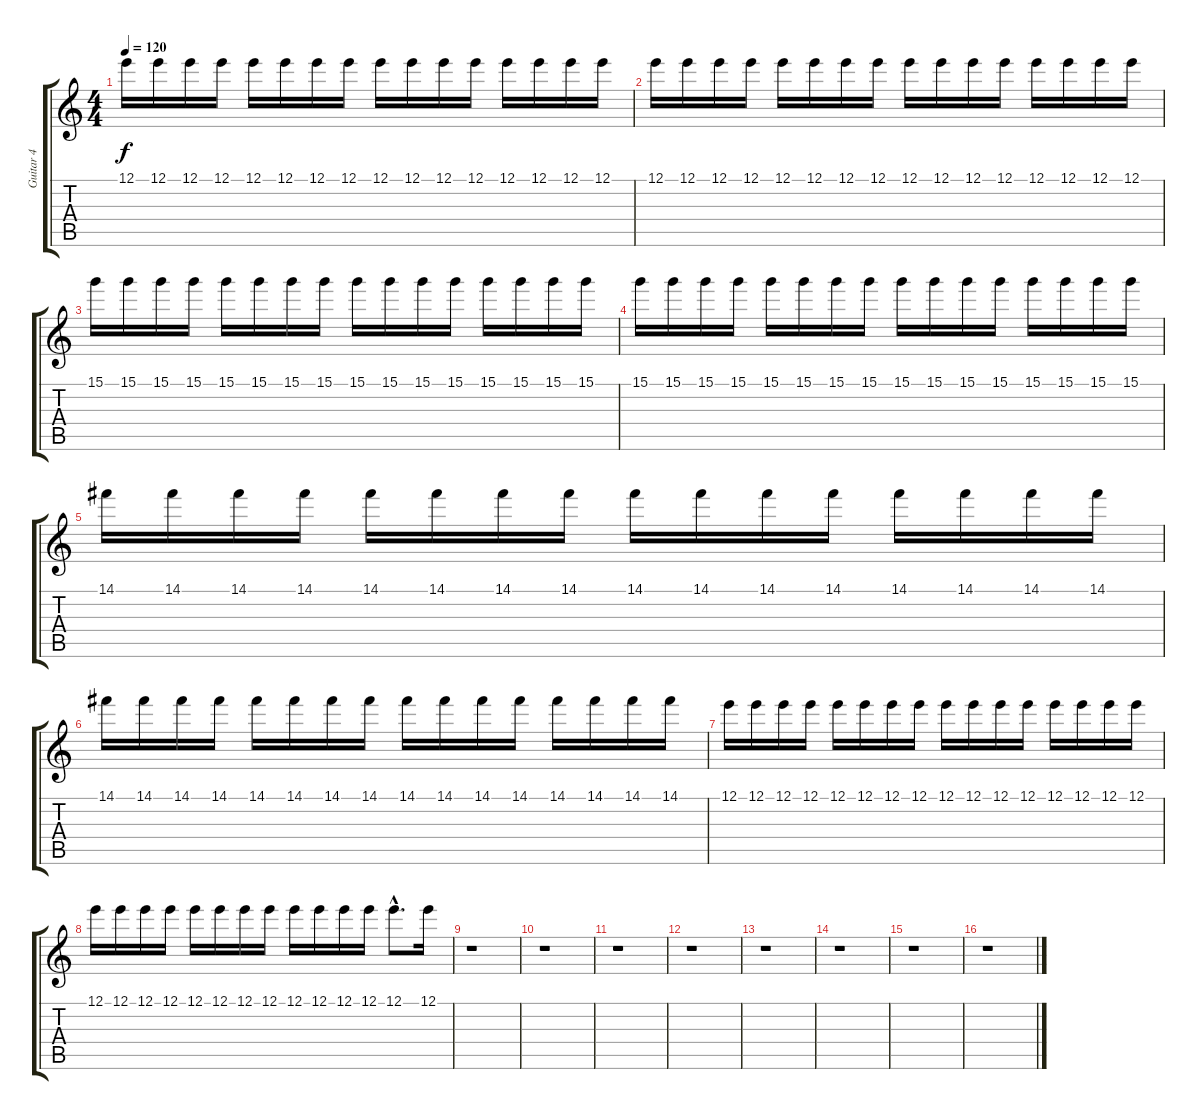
\track ("Guitar 4" "Guitar 4") {instrument distortionguitar}
\staff {score tabs}
\tuning (E4 B3 G3 D3 A2 E2) {hide}
\ts (4 4)
\tempo 120
\clef g2
\ks c
12.1.16{dy f} 12.1.16 12.1.16 12.1.16 12.1.16 12.1.16 12.1.16 12.1.16 12.1.16 12.1.16 12.1.16 12.1.16 12.1.16 12.1.16 12.1.16 12.1.16 |
12.1.16 12.1.16 12.1.16 12.1.16 12.1.16 12.1.16 12.1.16 12.1.16 12.1.16 12.1.16 12.1.16 12.1.16 12.1.16 12.1.16 12.1.16 12.1.16 |
15.1.16 15.1.16 15.1.16 15.1.16 15.1.16 15.1.16 15.1.16 15.1.16 15.1.16 15.1.16 15.1.16 15.1.16 15.1.16 15.1.16 15.1.16 15.1.16 |
15.1.16 15.1.16 15.1.16 15.1.16 15.1.16 15.1.16 15.1.16 15.1.16 15.1.16 15.1.16 15.1.16 15.1.16 15.1.16 15.1.16 15.1.16 15.1.16 |
14.1.16 14.1.16 14.1.16 14.1.16 14.1.16 14.1.16 14.1.16 14.1.16 14.1.16 14.1.16 14.1.16 14.1.16 14.1.16 14.1.16 14.1.16 14.1.16 |
14.1.16 14.1.16 14.1.16 14.1.16 14.1.16 14.1.16 14.1.16 14.1.16 14.1.16 14.1.16 14.1.16 14.1.16 14.1.16 14.1.16 14.1.16 14.1.16 |
12.1.16 12.1.16 12.1.16 12.1.16 12.1.16 12.1.16 12.1.16 12.1.16 12.1.16 12.1.16 12.1.16 12.1.16 12.1.16 12.1.16 12.1.16 12.1.16 |
12.1.16 12.1.16 12.1.16 12.1.16 12.1.16 12.1.16 12.1.16 12.1.16 12.1.16 12.1.16 12.1.16 12.1.16 12.1{hac}.8{d} 12.1.16 |
r.1 |
r.1 |
r.1 |
r.1 |
r.1 |
r.1 |
r.1 |
r.1
